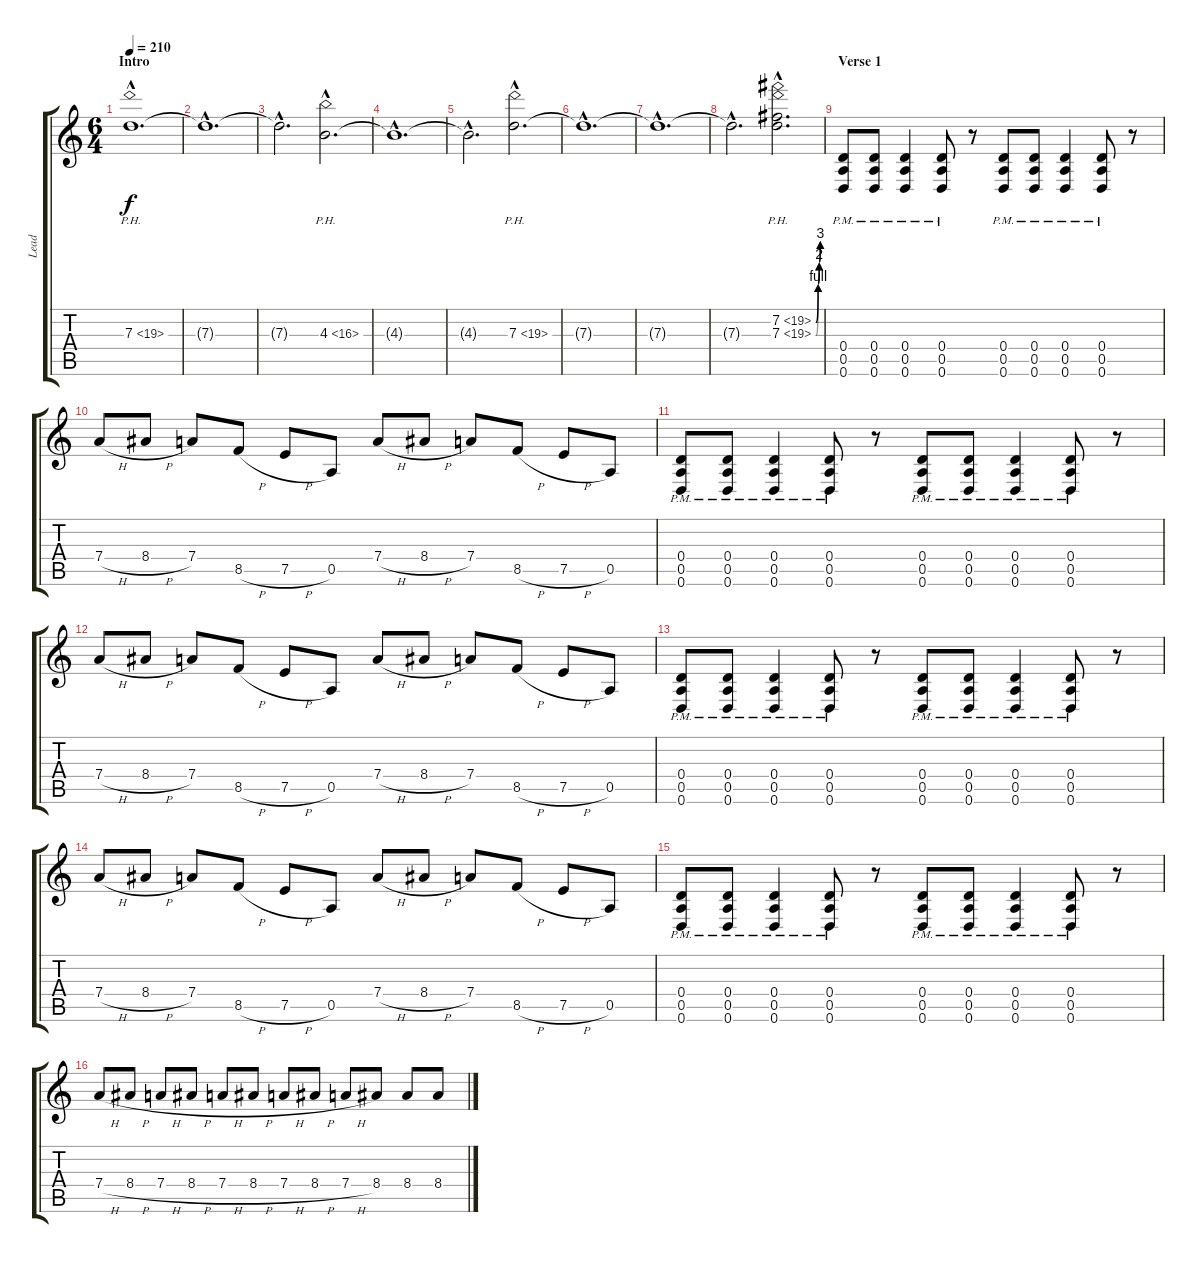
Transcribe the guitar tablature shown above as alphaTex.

\track ("Lead" "Lead") {instrument distortionguitar}
\staff {score tabs}
\tuning (E4 B3 G3 D3 A2 D2) {hide}
\ts (6 4)
\section ("" "Intro")
\tempo 210
\clef g2
\ks c
7.3{ph 12 hac}.1{d dy f volume 12 instrument distortionguitar} |
7.3{hac t}.1{d} |
7.3{hac t}.2{d} 4.3{ph 12 hac}.2{d} |
4.3{hac t}.1{d} |
4.3{hac t}.2{d} 7.3{ph 12 hac}.2{d} |
7.3{hac t}.1{d} |
7.3{hac t}.1{d} |
7.3{hac t}.2{d} (7.2{be (custom 0 0 30 4 45 8 60 12) ph 12 hac} 7.3{be (custom 0 0 30 4 45 8 60 12) ph 12 hac}).2{d} |
\section ("" "Verse 1")
(0.4{pm} 0.5{pm} 0.6{pm}).8{volume 16 instrument distortionguitar} (0.4{pm} 0.5{pm} 0.6{pm}).8 (0.4{pm} 0.5{pm} 0.6{pm}).4 (0.4{pm} 0.5{pm} 0.6{pm}).8 r.8 (0.4{pm} 0.5{pm} 0.6{pm}).8 (0.4{pm} 0.5{pm} 0.6{pm}).8 (0.4{pm} 0.5{pm} 0.6{pm}).4 (0.4{pm} 0.5{pm} 0.6{pm}).8 r.8 |
7.4{h}.8 8.4{h}.8 7.4.8 8.5{h}.8 7.5{h}.8 0.5.8 7.4{h}.8 8.4{h}.8 7.4.8 8.5{h}.8 7.5{h}.8 0.5.8 |
(0.4{pm} 0.5{pm} 0.6{pm}).8 (0.4{pm} 0.5{pm} 0.6{pm}).8 (0.4{pm} 0.5{pm} 0.6{pm}).4 (0.4{pm} 0.5{pm} 0.6{pm}).8 r.8 (0.4{pm} 0.5{pm} 0.6{pm}).8 (0.4{pm} 0.5{pm} 0.6{pm}).8 (0.4{pm} 0.5{pm} 0.6{pm}).4 (0.4{pm} 0.5{pm} 0.6{pm}).8 r.8 |
7.4{h}.8 8.4{h}.8 7.4.8 8.5{h}.8 7.5{h}.8 0.5.8 7.4{h}.8 8.4{h}.8 7.4.8 8.5{h}.8 7.5{h}.8 0.5.8 |
(0.4{pm} 0.5{pm} 0.6{pm}).8 (0.4{pm} 0.5{pm} 0.6{pm}).8 (0.4{pm} 0.5{pm} 0.6{pm}).4 (0.4{pm} 0.5{pm} 0.6{pm}).8 r.8 (0.4{pm} 0.5{pm} 0.6{pm}).8 (0.4{pm} 0.5{pm} 0.6{pm}).8 (0.4{pm} 0.5{pm} 0.6{pm}).4 (0.4{pm} 0.5{pm} 0.6{pm}).8 r.8 |
7.4{h}.8 8.4{h}.8 7.4.8 8.5{h}.8 7.5{h}.8 0.5.8 7.4{h}.8 8.4{h}.8 7.4.8 8.5{h}.8 7.5{h}.8 0.5.8 |
(0.4{pm} 0.5{pm} 0.6{pm}).8 (0.4{pm} 0.5{pm} 0.6{pm}).8 (0.4{pm} 0.5{pm} 0.6{pm}).4 (0.4{pm} 0.5{pm} 0.6{pm}).8 r.8 (0.4{pm} 0.5{pm} 0.6{pm}).8 (0.4{pm} 0.5{pm} 0.6{pm}).8 (0.4{pm} 0.5{pm} 0.6{pm}).4 (0.4{pm} 0.5{pm} 0.6{pm}).8 r.8 |
7.4{h}.8 8.4{h}.8 7.4{h}.8 8.4{h}.8 7.4{h}.8 8.4{h}.8 7.4{h}.8 8.4{h}.8 7.4{h}.8 8.4.8 8.4.8 8.4.8
